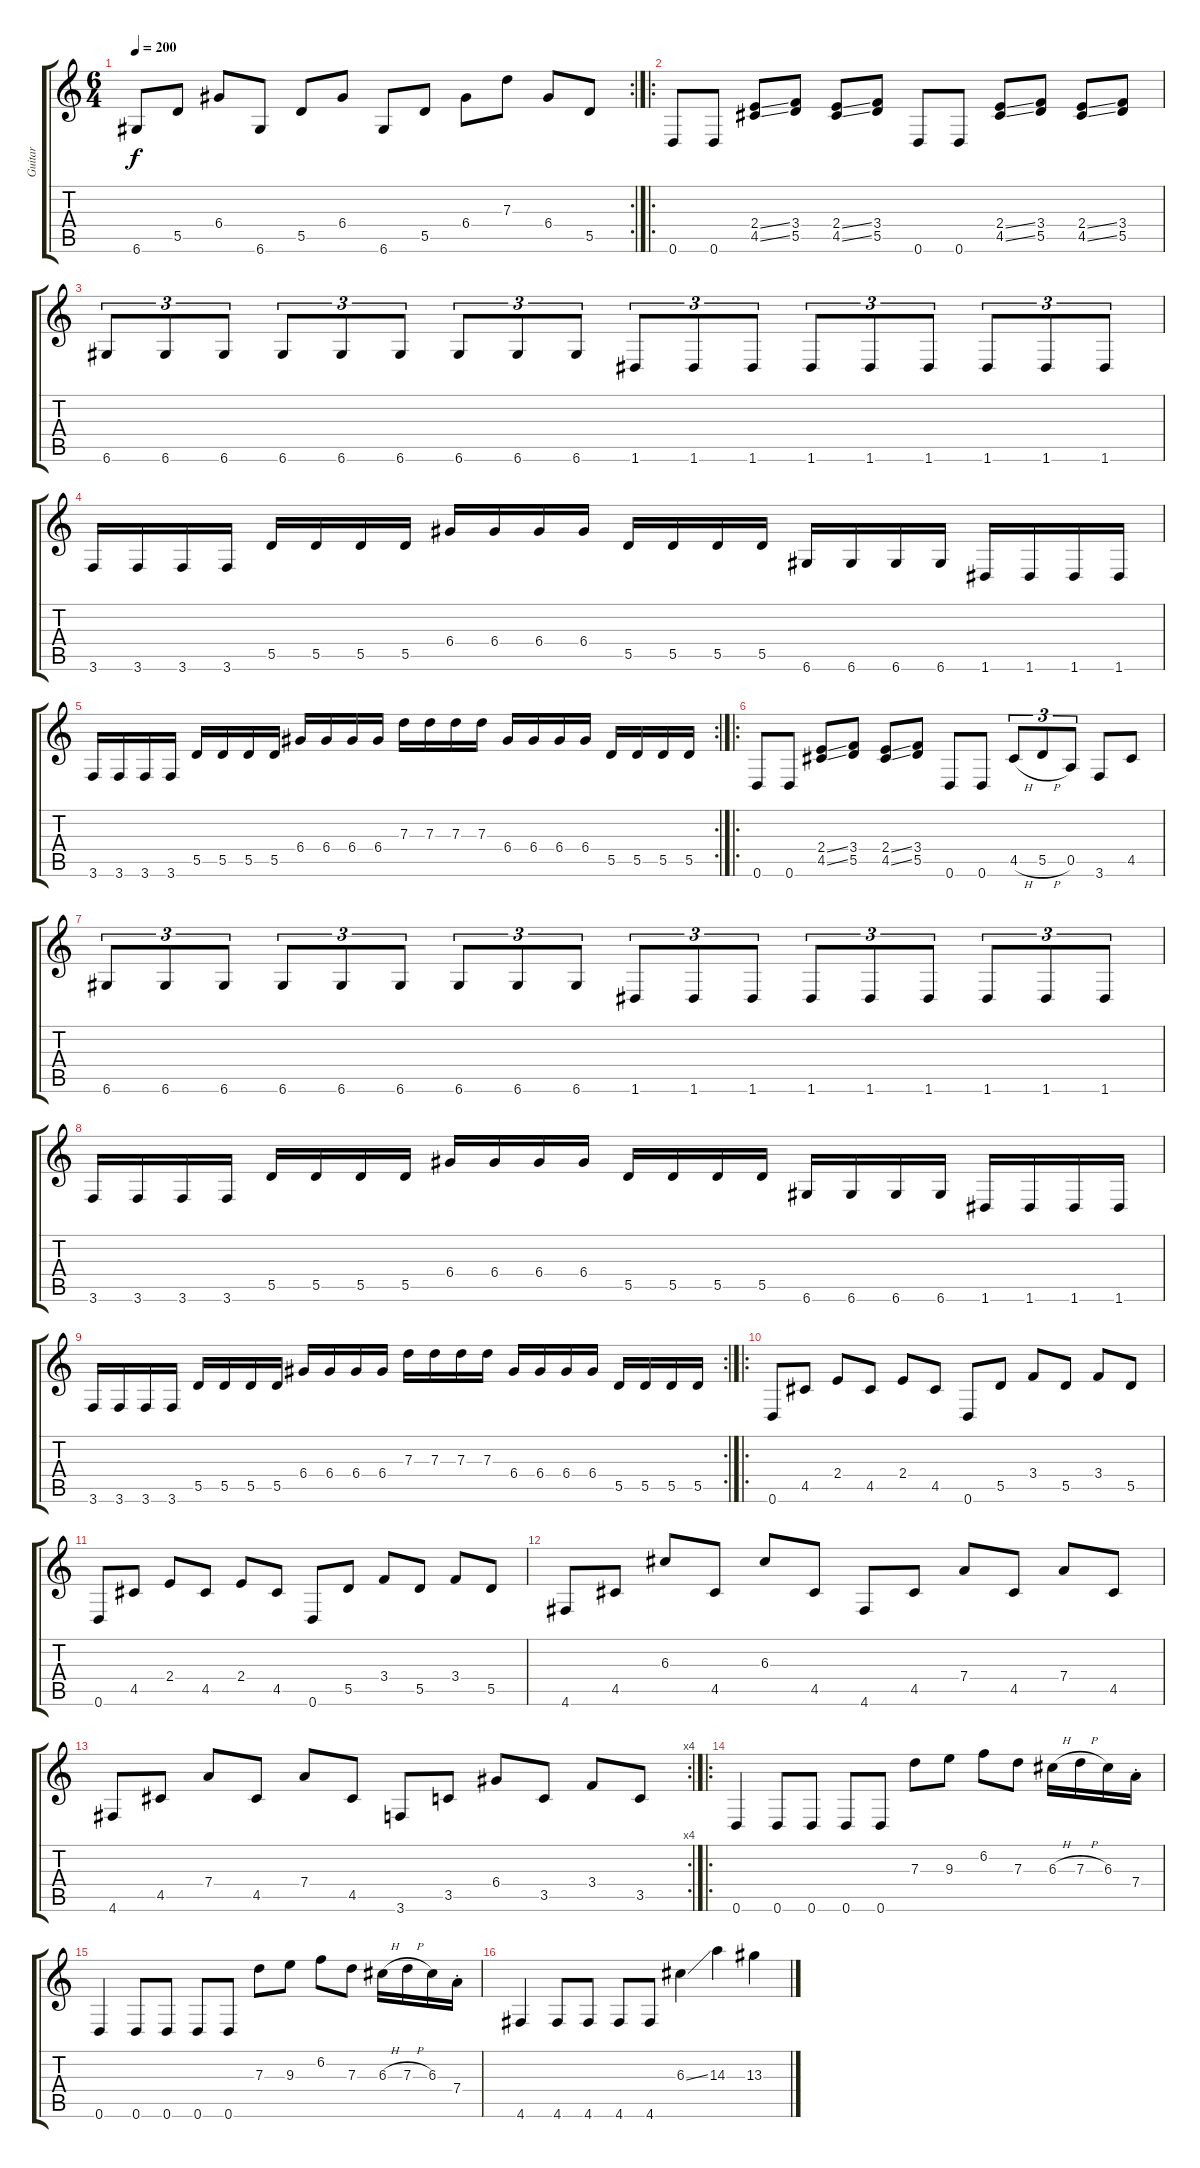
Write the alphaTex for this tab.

\track ("Guitar " "Guitar ") {instrument distortionguitar}
\staff {score tabs}
\tuning (E4 B3 G3 D3 A2 D2) {hide}
\rc 2
\ts (6 4)
\tempo 200
\clef g2
\ks c
6.6.8{dy f} 5.5.8 6.4.8 6.6.8 5.5.8 6.4.8 6.6.8 5.5.8 6.4.8 7.3.8 6.4.8 5.5.8 |
\ro
0.6.8 0.6.8 (2.4{ss} 4.5{ss}).8 (3.4 5.5).8 (2.4{ss} 4.5{ss}).8 (3.4 5.5).8 0.6.8 0.6.8 (2.4{ss} 4.5{ss}).8 (3.4 5.5).8 (2.4{ss} 4.5{ss}).8 (3.4 5.5).8 |
6.6.8{tu (3 2)} 6.6.8{tu (3 2)} 6.6.8{tu (3 2)} 6.6.8{tu (3 2)} 6.6.8{tu (3 2)} 6.6.8{tu (3 2)} 6.6.8{tu (3 2)} 6.6.8{tu (3 2)} 6.6.8{tu (3 2)} 1.6.8{tu (3 2)} 1.6.8{tu (3 2)} 1.6.8{tu (3 2)} 1.6.8{tu (3 2)} 1.6.8{tu (3 2)} 1.6.8{tu (3 2)} 1.6.8{tu (3 2)} 1.6.8{tu (3 2)} 1.6.8{tu (3 2)} |
3.6.16 3.6.16 3.6.16 3.6.16 5.5.16 5.5.16 5.5.16 5.5.16 6.4.16 6.4.16 6.4.16 6.4.16 5.5.16 5.5.16 5.5.16 5.5.16 6.6.16 6.6.16 6.6.16 6.6.16 1.6.16 1.6.16 1.6.16 1.6.16 |
\rc 2
3.6.16 3.6.16 3.6.16 3.6.16 5.5.16 5.5.16 5.5.16 5.5.16 6.4.16 6.4.16 6.4.16 6.4.16 7.3.16 7.3.16 7.3.16 7.3.16 6.4.16 6.4.16 6.4.16 6.4.16 5.5.16 5.5.16 5.5.16 5.5.16 |
\ro
0.6.8 0.6.8 (2.4{ss} 4.5{ss}).8 (3.4 5.5).8 (2.4{ss} 4.5{ss}).8 (3.4 5.5).8 0.6.8 0.6.8 4.5{h}.8{tu (3 2)} 5.5{h}.8{tu (3 2)} 0.5.8{tu (3 2)} 3.6.8 4.5.8 |
6.6.8{tu (3 2)} 6.6.8{tu (3 2)} 6.6.8{tu (3 2)} 6.6.8{tu (3 2)} 6.6.8{tu (3 2)} 6.6.8{tu (3 2)} 6.6.8{tu (3 2)} 6.6.8{tu (3 2)} 6.6.8{tu (3 2)} 1.6.8{tu (3 2)} 1.6.8{tu (3 2)} 1.6.8{tu (3 2)} 1.6.8{tu (3 2)} 1.6.8{tu (3 2)} 1.6.8{tu (3 2)} 1.6.8{tu (3 2)} 1.6.8{tu (3 2)} 1.6.8{tu (3 2)} |
3.6.16 3.6.16 3.6.16 3.6.16 5.5.16 5.5.16 5.5.16 5.5.16 6.4.16 6.4.16 6.4.16 6.4.16 5.5.16 5.5.16 5.5.16 5.5.16 6.6.16 6.6.16 6.6.16 6.6.16 1.6.16 1.6.16 1.6.16 1.6.16 |
\rc 2
3.6.16 3.6.16 3.6.16 3.6.16 5.5.16 5.5.16 5.5.16 5.5.16 6.4.16 6.4.16 6.4.16 6.4.16 7.3.16 7.3.16 7.3.16 7.3.16 6.4.16 6.4.16 6.4.16 6.4.16 5.5.16 5.5.16 5.5.16 5.5.16 |
\ro
0.6.8 4.5.8 2.4.8 4.5.8 2.4.8 4.5.8 0.6.8 5.5.8 3.4.8 5.5.8 3.4.8 5.5.8 |
0.6.8 4.5.8 2.4.8 4.5.8 2.4.8 4.5.8 0.6.8 5.5.8 3.4.8 5.5.8 3.4.8 5.5.8 |
4.6.8 4.5.8 6.3.8 4.5.8 6.3.8 4.5.8 4.6.8 4.5.8 7.4.8 4.5.8 7.4.8 4.5.8 |
\rc 4
4.6.8 4.5.8 7.4.8 4.5.8 7.4.8 4.5.8 3.6.8 3.5.8 6.4.8 3.5.8 3.4.8 3.5.8 |
\ro
0.6.4 0.6.8 0.6.8 0.6.8 0.6.8 7.3.8 9.3.8 6.2.8 7.3.8 6.3{h}.16 7.3{h}.16 6.3.16 7.4{st}.16 |
0.6.4 0.6.8 0.6.8 0.6.8 0.6.8 7.3.8 9.3.8 6.2.8 7.3.8 6.3{h}.16 7.3{h}.16 6.3.16 7.4{st}.16 |
4.6.4 4.6.8 4.6.8 4.6.8 4.6.8 6.3{ss}.4 14.3.4 13.3.4
